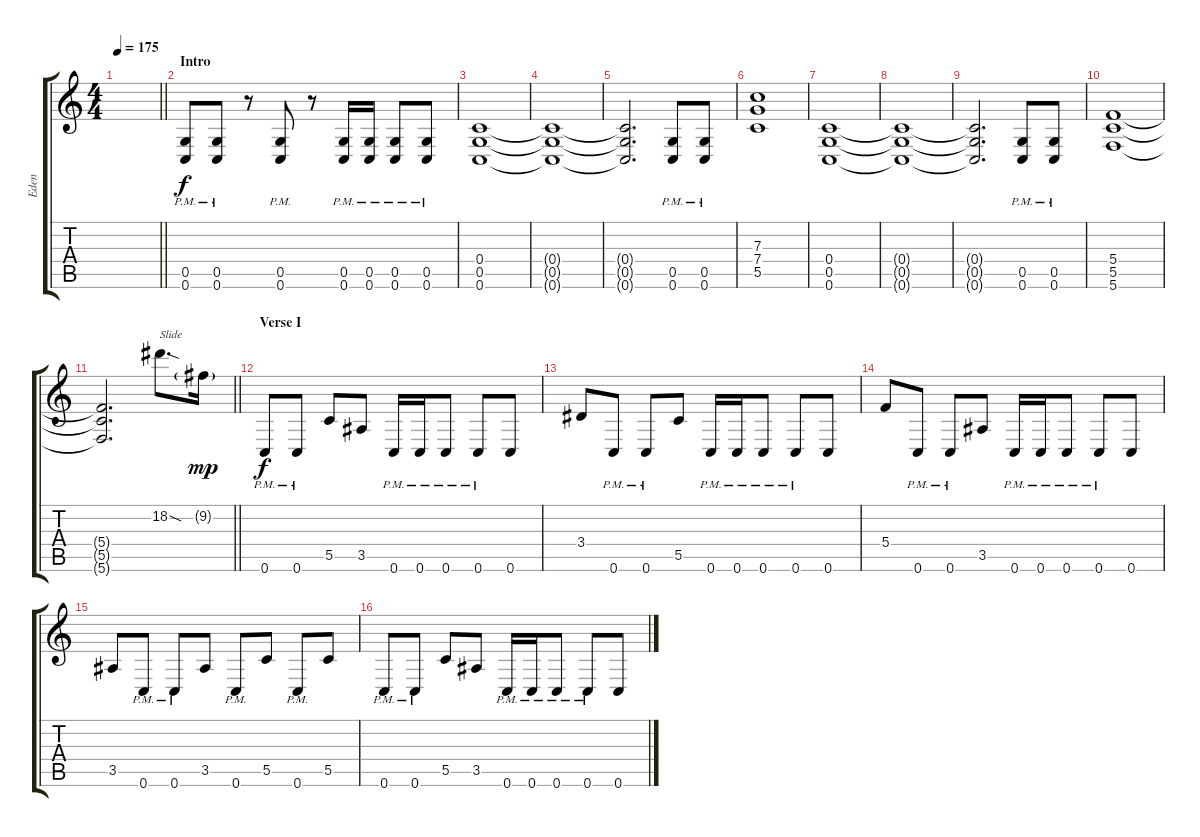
\track ("Eden" "Eden") {instrument distortionguitar}
\staff {score tabs}
\tuning (D4 A3 F3 C3 G2 C2) {hide}
\ts (4 4)
\tempo 175
\clef g2
\barLineRight lightlight
\ks c
|
\section ("" "Intro")
(0.5{pm} 0.6{pm}).8 (0.5{pm} 0.6{pm}).8 r.8 (0.5{pm} 0.6{pm}).8 r.8 (0.5{pm} 0.6{pm}).16 (0.5{pm} 0.6{pm}).16 (0.5{pm} 0.6{pm}).8 (0.5{pm} 0.6{pm}).8 |
(0.4 0.5 0.6).1 |
(0.4{t} 0.5{t} 0.6{t}).1 |
(0.4{t} 0.5{t} 0.6{t}).2{d} (0.5{pm} 0.6{pm}).8 (0.5{pm} 0.6{pm}).8 |
(7.3 7.4 5.5).1 |
(0.4 0.5 0.6).1 |
(0.4{t} 0.5{t} 0.6{t}).1 |
(0.4{t} 0.5{t} 0.6{t}).2{d} (0.5{pm} 0.6{pm}).8 (0.5{pm} 0.6{pm}).8 |
(5.4 5.5 5.6).1 |
\barLineRight lightlight
(5.4{t} 5.5{t} 5.6{t}).2{d} 18.2{sod}.8{d txt "Slide"} 9.2{g}.16{dy mp} |
\section ("" "Verse I")
0.6{pm}.8{dy f} 0.6{pm}.8 5.5.8 3.5.8 0.6{pm}.16 0.6{pm}.16 0.6{pm}.8 0.6{pm}.8 0.6.8 |
3.4.8 0.6{pm}.8 0.6{pm}.8 5.5.8 0.6{pm}.16 0.6{pm}.16 0.6{pm}.8 0.6{pm}.8 0.6.8 |
5.4.8 0.6{pm}.8 0.6{pm}.8 3.5.8 0.6{pm}.16 0.6{pm}.16 0.6{pm}.8 0.6{pm}.8 0.6.8 |
3.5.8 0.6{pm}.8 0.6{pm}.8 3.5.8 0.6{pm}.8 5.5.8 0.6{pm}.8 5.5.8 |
0.6{pm}.8 0.6{pm}.8 5.5.8 3.5.8 0.6{pm}.16 0.6{pm}.16 0.6{pm}.8 0.6{pm}.8 0.6.8
